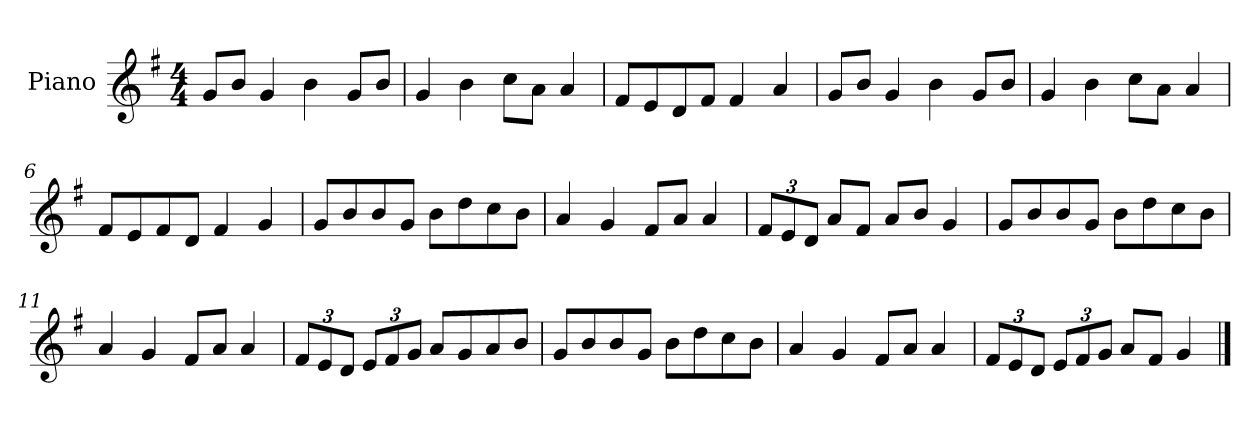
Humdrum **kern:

**kern
*part1
*staff1
*I"Piano
*I'P-no
*clefG2
*k[f#]
*M4/4
*MM90
=1
8g/L
8b/J
4g/
4b\
8g/L
8b/J
=2
4g/
4b\
8cc\L
8a\J
4a/
=3
8f#/L
8e/
8d/
8f#/J
4f#/
4a/
=4
8g/L
8b/J
4g/
4b\
8g/L
8b/J
=5
4g/
4b\
8cc\L
8a\J
4a/
=6
8f#/L
8e/
8f#/
8d/J
4f#/
4g/
!!LO:LB:g=z
=7
8g/L
8b/
8b/
8g/J
8b\L
8dd\
8cc\
8b\J
=8
4a/
4g/
8f#/L
8a/J
4a/
=9
*Xbrackettup
12f#/L
12e/
12d/J
8a/L
8f#/J
8a/L
8b/J
4g/
=10
8g/L
8b/
8b/
8g/J
8b\L
8dd\
8cc\
8b\J
=11
4a/
4g/
8f#/L
8a/J
4a/
!!LO:LB:g=z
=12
12f#/L
12e/
12d/J
12e/L
12f#/
12g/J
8a/L
8g/
8a/
8b/J
=13
8g/L
8b/
8b/
8g/J
8b\L
8dd\
8cc\
8b\J
=14
4a/
4g/
8f#/L
8a/J
4a/
=15
12f#/L
12e/
12d/J
12e/L
12f#/
12g/J
8a/L
8f#/J
4g/
==
*-
